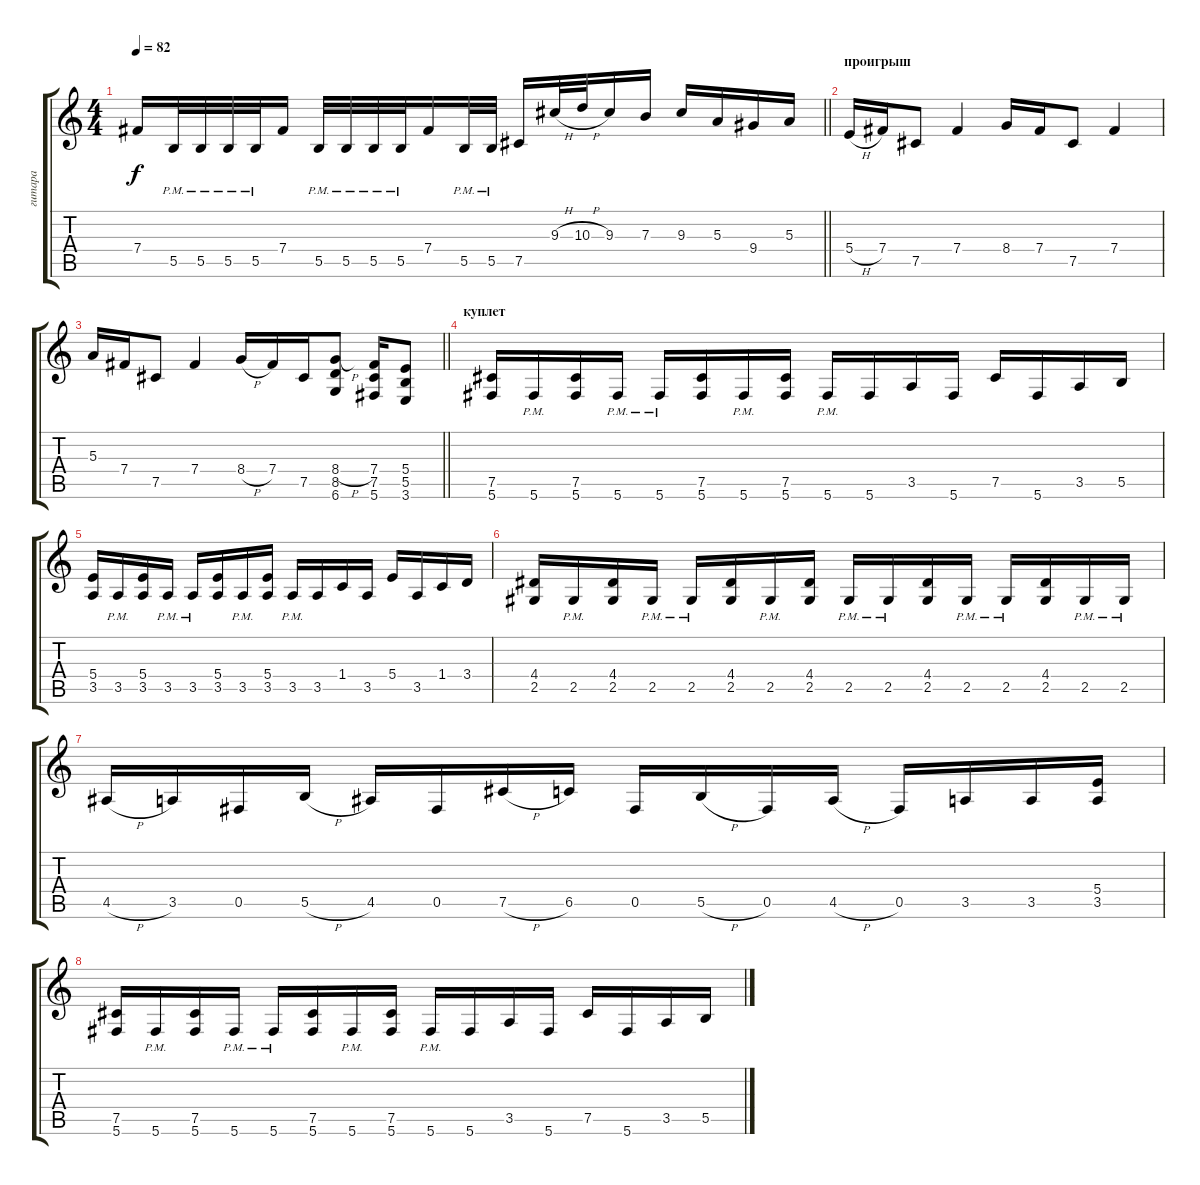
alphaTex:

\track ("гитара" "гитара") {instrument distortionguitar}
\staff {score tabs}
\tuning (Db4 Ab3 E3 B2 Gb2 Db2) {hide}
\ts (4 4)
\tempo 82
\clef g2
\barLineRight lightlight
\ks c
7.4.16{dy f} 5.5{pm}.32 5.5{pm}.32 5.5{pm}.32 5.5{pm}.32 7.4.16 5.5{pm}.32 5.5{pm}.32 5.5{pm}.32 5.5{pm}.32 7.4.16 5.5{pm}.32 5.5{pm}.32 7.5.16 9.3{h}.32 10.3{h}.32 9.3.16 7.3.16 9.3.16 5.3.16 9.4.16 5.3.16 |
\section ("" "проигрыш")
5.4{h}.16 7.4.16 7.5.8 7.4.4 8.4.16 7.4.16 7.5.8 7.4.4 |
\barLineRight lightlight
5.3.16 7.4.16 7.5.8 7.4.4 8.4{h}.16 7.4.16 7.5.16 (8.4{h} 8.5 6.6).8 (7.4 7.5 5.6).16 (5.4 5.5 3.6).8 |
\section ("" "куплет")
(7.5 5.6).16 5.6{pm}.16 (7.5 5.6).16 5.6{pm}.16 5.6{pm}.16 (7.5 5.6).16 5.6{pm}.16 (7.5 5.6).16 5.6{pm}.16 5.6.16 3.5.16 5.6.16 7.5.16 5.6.16 3.5.16 5.5.16 |
(5.4 3.5).16 3.5{pm}.16 (5.4 3.5).16 3.5{pm}.16 3.5{pm}.16 (5.4 3.5).16 3.5{pm}.16 (5.4 3.5).16 3.5{pm}.16 3.5.16 1.4.16 3.5.16 5.4.16 3.5.16 1.4.16 3.4.16 |
(4.4 2.5).16 2.5{pm}.16 (4.4 2.5).16 2.5{pm}.16 2.5{pm}.16 (4.4 2.5).16 2.5{pm}.16 (4.4 2.5).16 2.5{pm}.16 2.5{pm}.16 (4.4 2.5).16 2.5{pm}.16 2.5{pm}.16 (4.4 2.5).16 2.5{pm}.16 2.5{pm}.16 |
4.5{h}.16 3.5.16 0.5.16 5.5{h}.16 4.5.16 0.5.16 7.5{h}.16 6.5.16 0.5.16 5.5{h}.16 0.5.16 4.5{h}.16 0.5.16 3.5.16 3.5.16 (5.4 3.5).16 |
(7.5 5.6).16 5.6{pm}.16 (7.5 5.6).16 5.6{pm}.16 5.6{pm}.16 (7.5 5.6).16 5.6{pm}.16 (7.5 5.6).16 5.6{pm}.16 5.6.16 3.5.16 5.6.16 7.5.16 5.6.16 3.5.16 5.5.16
